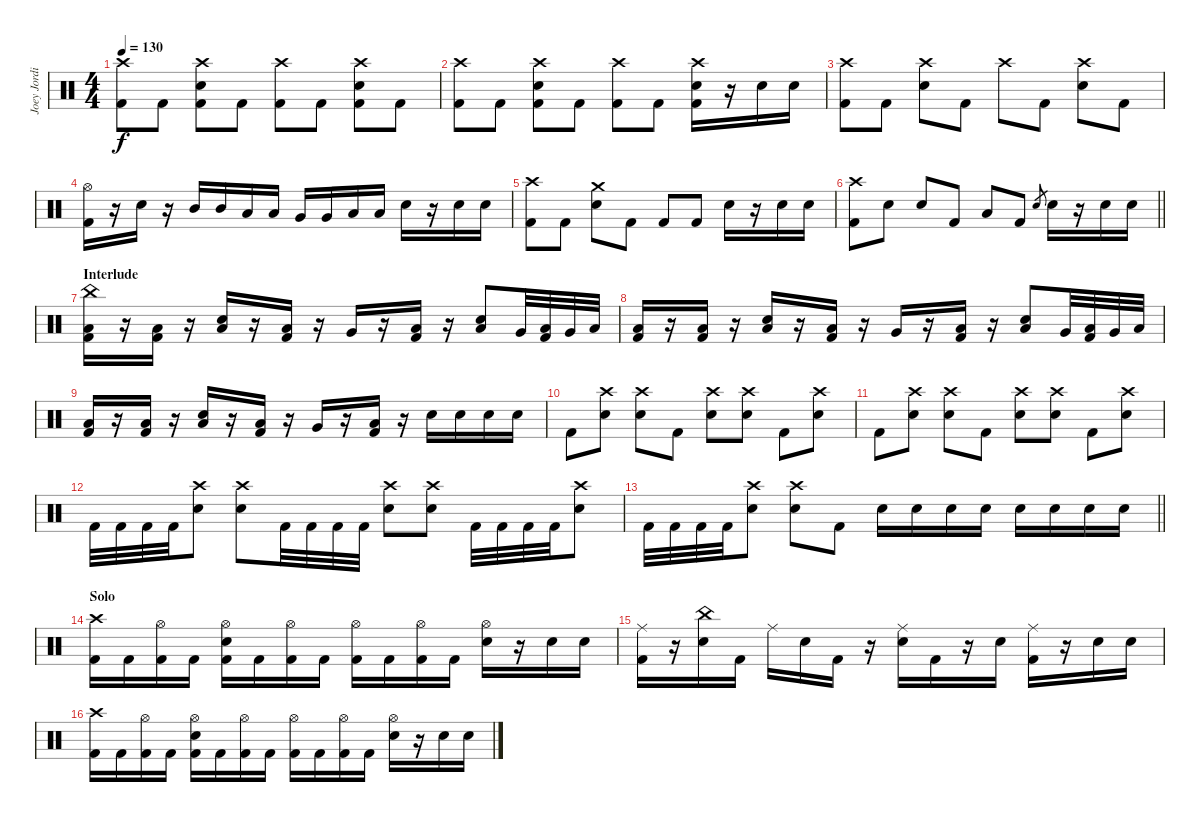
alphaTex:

\track ("Joey Jordison" "Joey Jordi") {instrument percussion}
\staff {score}
\articulation defaults
\ts (4 4)
\tempo 130
\clef neutral
\ks c
("Crash high (hit)" "Kick (hit) 2").8{dy f} "Kick (hit) 2".8 ("Crash high (hit)" "Snare (hit) 2" "Kick (hit) 2").8 "Kick (hit) 2".8 ("Crash high (hit)" "Kick (hit) 2").8 "Kick (hit) 2".8 ("Crash high (hit)" "Snare (hit) 2" "Kick (hit) 2").8 "Kick (hit) 2".8 |
("Crash high (hit)" "Kick (hit) 2").8 "Kick (hit) 2".8 ("Crash high (hit)" "Snare (hit) 2" "Kick (hit) 2").8 "Kick (hit) 2".8 ("Crash high (hit)" "Kick (hit) 2").8 "Kick (hit) 2".8 ("Crash high (hit)" "Snare (hit) 2" "Kick (hit) 2").16 r.16 "Snare (hit) 2".16 "Snare (hit) 2".16 |
("Crash high (hit)" "Kick (hit) 2").8 "Kick (hit) 2".8 ("Crash high (hit)" "Snare (hit) 2").8 "Kick (hit) 2".8 "Crash high (hit)".8 "Kick (hit) 2".8 ("Crash high (hit)" "Snare (hit) 2").8 "Kick (hit) 2".8 |
("Hi-Hat (open)" "Kick (hit) 2").16 r.16 "Snare (hit) 2".16 r.16 "Mid Tom (hit)".16 "Mid Tom (hit)".16 "Low Tom (hit)".16 "Low Tom (hit)".16 "Very Low Tom (hit)".16 "Very Low Tom (hit)".16 "Low Floor Tom (hit)".16 "Low Floor Tom (hit)".16 "Snare (hit) 2".16 r.16 "Snare (hit) 2".16 "Snare (hit) 2".16 |
("Crash high (hit)" "Kick (hit) 2").8 "Kick (hit) 2".8 ("Crash medium (hit)" "Snare (hit) 2").8 "Kick (hit) 2".8 "Kick (hit) 2".8 "Kick (hit) 2".8 "Snare (hit) 2".16 r.16 "Snare (hit) 2".16 "Snare (hit) 2".16 |
\barLineRight lightlight
("Crash high (hit)" "Kick (hit) 2").8 "Snare (hit) 2".8 "Snare (hit) 2".8 "Kick (hit) 2".8 "Low Floor Tom (hit)".8 "Kick (hit) 2".8 "Snare (hit) 2".8{gr} "Snare (hit) 2".16 r.16 "Snare (hit) 2".16 "Snare (hit) 2".16 |
\section ("" "Interlude")
("China (hit)" "Low Floor Tom (hit)" "Kick (hit) 2").16 r.16 ("Low Floor Tom (hit)" "Kick (hit) 2").16 r.16 ("Low Floor Tom (hit)" "Snare (hit) 2").16 r.16 ("Low Floor Tom (hit)" "Kick (hit) 2").16 r.16 "Very Low Tom (hit)".16 r.16 ("Low Floor Tom (hit)" "Kick (hit) 2").16 r.16 ("Low Floor Tom (hit)" "Snare (hit) 2").8 "Very Low Tom (hit)".32 ("Low Floor Tom (hit)" "Kick (hit) 2").32 "Very Low Tom (hit)".32 "Low Floor Tom (hit)".32 |
("Low Floor Tom (hit)" "Kick (hit) 2").16 r.16 ("Low Floor Tom (hit)" "Kick (hit) 2").16 r.16 ("Low Floor Tom (hit)" "Snare (hit) 2").16 r.16 ("Low Floor Tom (hit)" "Kick (hit) 2").16 r.16 "Very Low Tom (hit)".16 r.16 ("Low Floor Tom (hit)" "Kick (hit) 2").16 r.16 ("Low Floor Tom (hit)" "Snare (hit) 2").8 "Very Low Tom (hit)".32 ("Low Floor Tom (hit)" "Kick (hit) 2").32 "Very Low Tom (hit)".32 "Low Floor Tom (hit)".32 |
("Low Floor Tom (hit)" "Kick (hit) 2").16 r.16 ("Low Floor Tom (hit)" "Kick (hit) 2").16 r.16 ("Low Floor Tom (hit)" "Snare (hit) 2").16 r.16 ("Low Floor Tom (hit)" "Kick (hit) 2").16 r.16 "Very Low Tom (hit)".16 r.16 ("Low Floor Tom (hit)" "Kick (hit) 2").16 r.16 "Snare (hit) 2".16 "Snare (hit) 2".16 "Snare (hit) 2".16 "Snare (hit) 2".16 |
"Kick (hit) 2".8 ("Crash high (hit)" "Snare (hit) 2").8 ("Crash high (hit)" "Snare (hit) 2").8 "Kick (hit) 2".8 ("Crash high (hit)" "Snare (hit) 2").8 ("Crash high (hit)" "Snare (hit) 2").8 "Kick (hit) 2".8 ("Crash high (hit)" "Snare (hit) 2").8 |
"Kick (hit) 2".8 ("Crash high (hit)" "Snare (hit) 2").8 ("Crash high (hit)" "Snare (hit) 2").8 "Kick (hit) 2".8 ("Crash high (hit)" "Snare (hit) 2").8 ("Crash high (hit)" "Snare (hit) 2").8 "Kick (hit) 2".8 ("Crash high (hit)" "Snare (hit) 2").8 |
"Kick (hit) 2".32 "Kick (hit) 2".32 "Kick (hit) 2".32 "Kick (hit) 2".32 ("Crash high (hit)" "Snare (hit) 2").8 ("Crash high (hit)" "Snare (hit) 2").8 "Kick (hit) 2".32 "Kick (hit) 2".32 "Kick (hit) 2".32 "Kick (hit) 2".32 ("Crash high (hit)" "Snare (hit) 2").8 ("Crash high (hit)" "Snare (hit) 2").8 "Kick (hit) 2".32 "Kick (hit) 2".32 "Kick (hit) 2".32 "Kick (hit) 2".32 ("Crash high (hit)" "Snare (hit) 2").8 |
\barLineRight lightlight "Kick (hit) 2".32 "Kick (hit) 2".32 "Kick (hit) 2".32 "Kick (hit) 2".32
("Crash high (hit)" "Snare (hit) 2").8 ("Crash high (hit)" "Snare (hit) 2").8 "Kick (hit) 2".8 "Snare (hit) 2".16 "Snare (hit) 2".16 "Snare (hit) 2".16 "Snare (hit) 2".16 "Snare (hit) 2".16 "Snare (hit) 2".16 "Snare (hit) 2".16 "Snare (hit) 2".16 |
\section ("" "Solo")
("Crash high (hit)" "Kick (hit) 2").16 "Kick (hit) 2".16 ("Hi-Hat (open)" "Kick (hit) 2").16 "Kick (hit) 2".16 ("Hi-Hat (open)" "Snare (hit) 2" "Kick (hit) 2").16 "Kick (hit) 2".16 ("Hi-Hat (open)" "Kick (hit) 2").16 "Kick (hit) 2".16 ("Hi-Hat (open)" "Kick (hit) 2").16 "Kick (hit) 2".16 ("Hi-Hat (open)" "Kick (hit) 2").16 "Kick (hit) 2".16 ("Hi-Hat (open)" "Snare (hit) 2").16 r.16 "Snare (hit) 2".16 "Snare (hit) 2".16 |
("Ride (middle)" "Kick (hit) 2").16 r.16 ("China (hit)" "Snare (hit) 2").16 "Kick (hit) 2".16 "Ride (middle)".16 "Snare (hit) 2".16 "Kick (hit) 2".16 r.16 ("Ride (middle)" "Snare (hit) 2").16 "Kick (hit) 2".16 r.16 "Snare (hit) 2".16 ("Ride (middle)" "Kick (hit) 2").16 r.16 "Snare (hit) 2".16 "Snare (hit) 2".16 |
("Crash high (hit)" "Kick (hit) 2").16 "Kick (hit) 2".16 ("Hi-Hat (open)" "Kick (hit) 2").16 "Kick (hit) 2".16 ("Hi-Hat (open)" "Snare (hit) 2" "Kick (hit) 2").16 "Kick (hit) 2".16 ("Hi-Hat (open)" "Kick (hit) 2").16 "Kick (hit) 2".16 ("Hi-Hat (open)" "Kick (hit) 2").16 "Kick (hit) 2".16 ("Hi-Hat (open)" "Kick (hit) 2").16 "Kick (hit) 2".16 ("Hi-Hat (open)" "Snare (hit) 2").16 r.16 "Snare (hit) 2".16 "Snare (hit) 2".16
